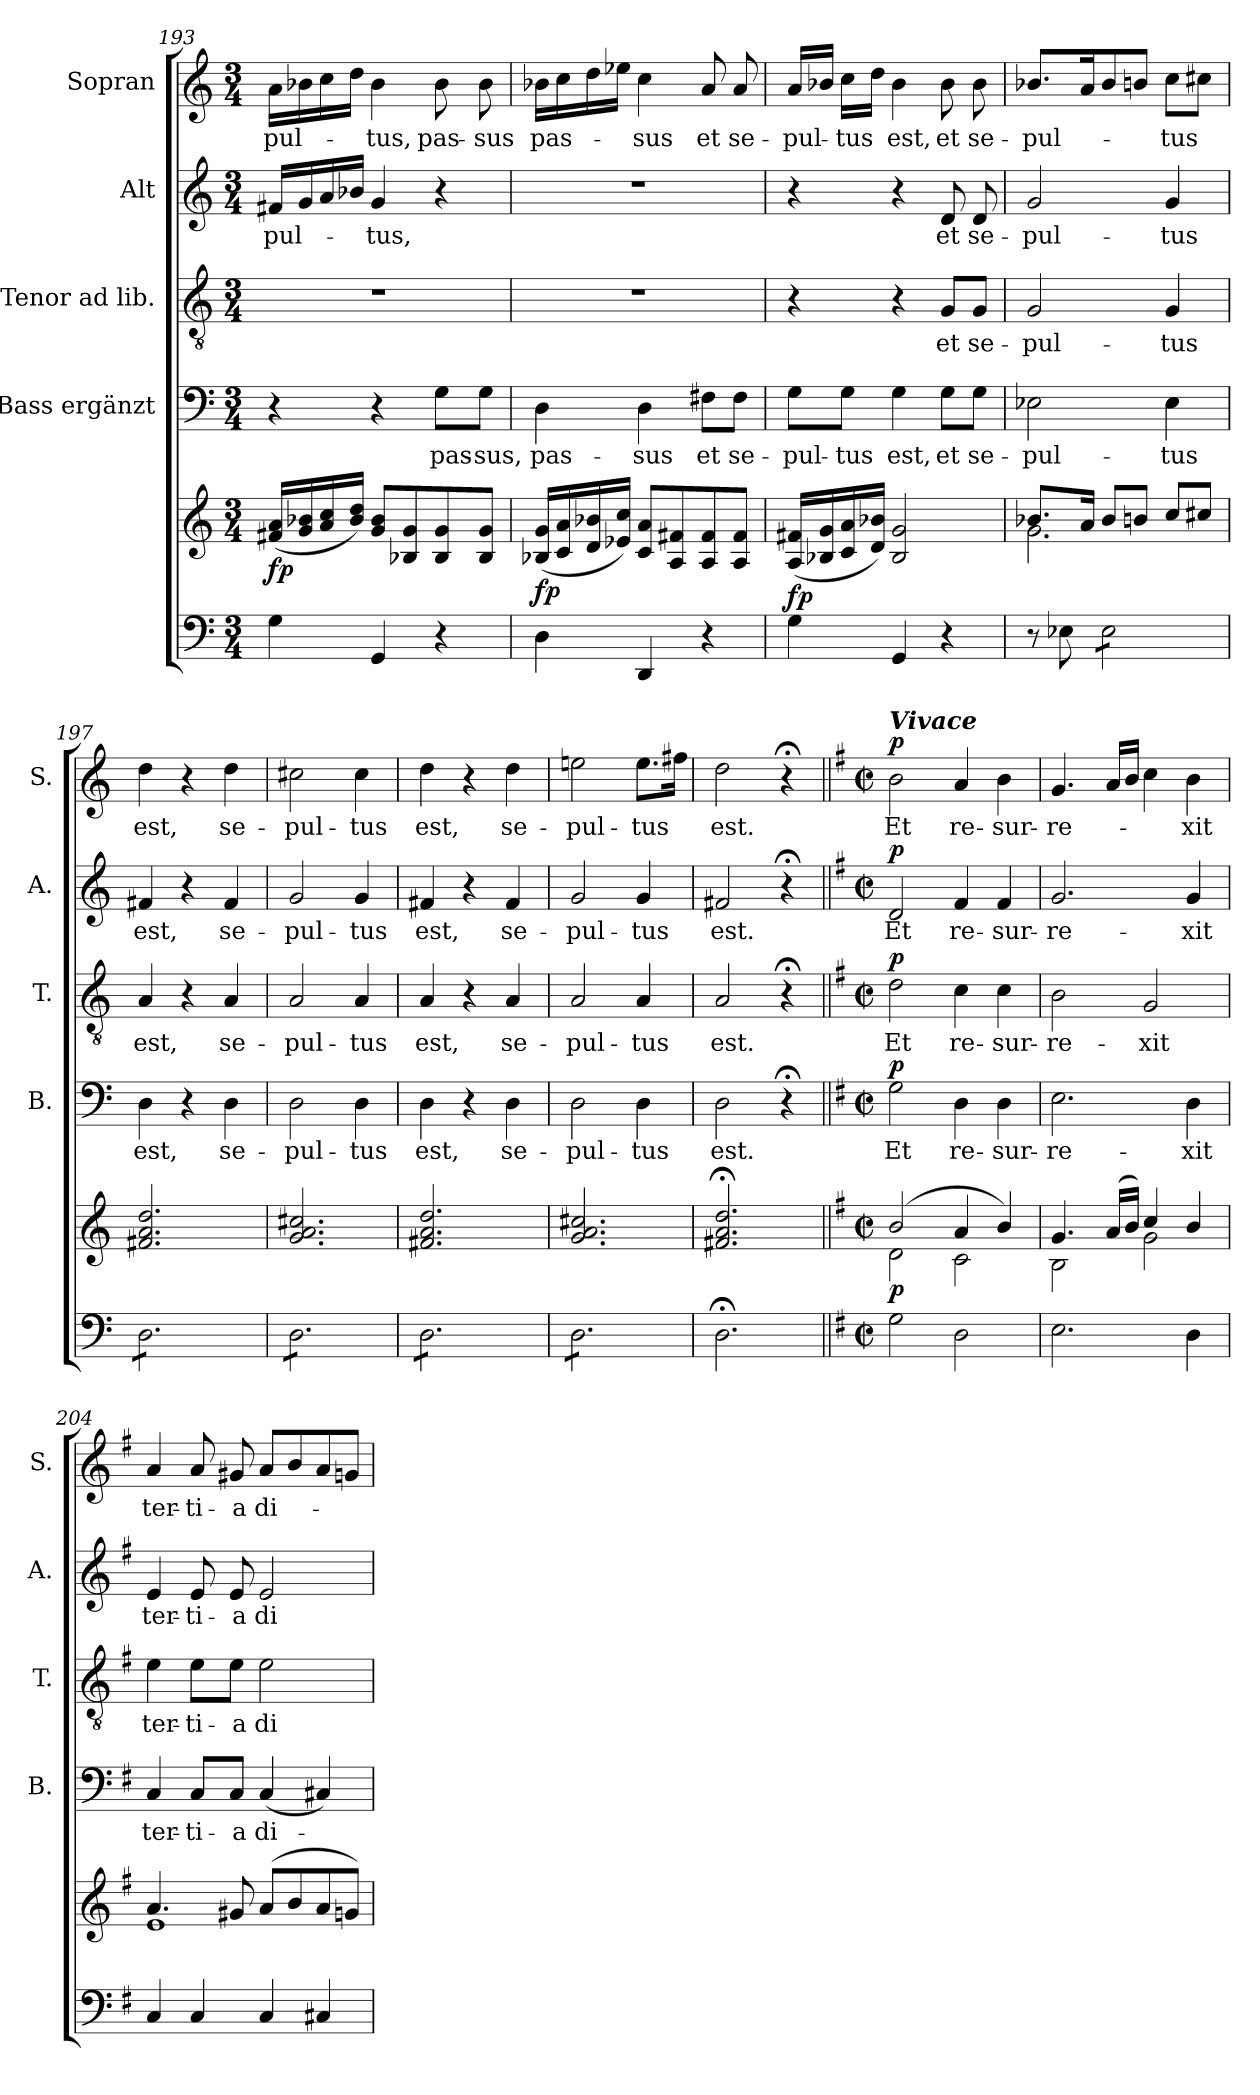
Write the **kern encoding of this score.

**kern	**kern	**dynam	**kern	**text	**dynam	**kern	**text	**dynam	**kern	**text	**dynam	**kern	**text	**dynam
*part5	*part5	*part5	*part4	*part4	*part4	*part3	*part3	*part3	*part2	*part2	*part2	*part1	*part1	*part1
*staff6	*staff5	*staff5/6	*staff4	*staff4	*staff4	*staff3	*staff3	*staff3	*staff2	*staff2	*staff2	*staff1	*staff1	*staff1
*	*	*	*I"Bass ergänzt	*	*	*I"Tenor ad lib.	*	*	*I"Alt	*	*	*I"Sopran	*	*
*	*	*	*I'B.	*	*	*I'T.	*	*	*I'A.	*	*	*I'S.	*	*
*clefF4	*clefG2	*	*clefF4	*	*	*clefGv2	*	*	*clefG2	*	*	*clefG2	*	*
*k[]	*k[]	*	*k[]	*	*	*k[]	*	*	*k[]	*	*	*k[]	*	*
*C:	*C:	*	*C:	*	*	*C:	*	*	*C:	*	*	*C:	*	*
*M3/4	*M3/4	*	*M3/4	*	*	*M3/4	*	*	*M3/4	*	*	*M3/4	*	*
=193	=193	=193	=193	=193	=193	=193	=193	=193	=193	=193	=193	=193	=193	=193
!	!	!LO:DY:b	!	!	!	!	!	!	!	!LO:LY:b	!	!	!LO:LY:b	!
4G\	(<16f#X/ 16a/LL	fp	4r	.	.	2.r	.	.	16f#X/LL	-pul-	.	16a\LL	-pul-	.
.	16g/ 16b-X/	.	.	.	.	.	.	.	16g/	.	.	16b-X\	.	.
.	16a/ 16cc/	.	.	.	.	.	.	.	16a/	.	.	16cc\	.	.
.	16b-/ 16dd/JJ)	.	.	.	.	.	.	.	16b-X/JJ	.	.	16dd\JJ	.	.
!	!	!	!	!	!	!	!	!	!	!LO:LY:b	!	!	!LO:LY:b	!
4GG/	8g/ 8b-/L	.	4r	.	.	.	.	.	4g/	-tus,	.	4b-\	-tus,	.
.	8B-X/ 8g/	.	.	.	.	.	.	.	.	.	.	.	.	.
!	!	!	!	!LO:LY:b	!	!	!	!	!	!	!	!	!LO:LY:b	!
4r	8B-/ 8g/	.	8G\L	pas-	.	.	.	.	4r	.	.	8b-\	pas-	.
!	!	!	!	!LO:LY:b	!	!	!	!	!	!	!	!	!LO:LY:b	!
.	8B-/ 8g/J	.	8G\J	-sus,	.	.	.	.	.	.	.	8b-\	-sus	.
!!LO:LB:g=z
=194	=194	=194	=194	=194	=194	=194	=194	=194	=194	=194	=194	=194	=194	=194
!	!	!LO:DY:b	!	!LO:LY:b	!	!	!	!	!	!	!	!	!LO:LY:b	!
4D\	(<16B-X/ 16g/LL	fp	4D\	pas-	.	2.r	.	.	2.r	.	.	16b-X\LL	pas-	.
.	16c/ 16a/	.	.	.	.	.	.	.	.	.	.	16cc\	.	.
.	16d/ 16b-X/	.	.	.	.	.	.	.	.	.	.	16dd\	.	.
.	16e-X/ 16cc/JJ)	.	.	.	.	.	.	.	.	.	.	16ee-X\JJ	.	.
!	!	!	!	!LO:LY:b	!	!	!	!	!	!	!	!	!LO:LY:b	!
4DD/	8c/ 8a/L	.	4D\	-sus	.	.	.	.	.	.	.	4cc\	-sus	.
.	8A/ 8f#X/	.	.	.	.	.	.	.	.	.	.	.	.	.
!	!	!	!	!LO:LY:b	!	!	!	!	!	!	!	!	!LO:LY:b	!
4r	8A/ 8f#/	.	8F#X\L	et	.	.	.	.	.	.	.	8a/	et	.
!	!	!	!	!LO:LY:b	!	!	!	!	!	!	!	!	!LO:LY:b	!
.	8A/ 8f#/J	.	8F#\J	se-	.	.	.	.	.	.	.	8a/	se-	.
=195	=195	=195	=195	=195	=195	=195	=195	=195	=195	=195	=195	=195	=195	=195
!	!	!LO:DY:b	!	!LO:LY:b	!	!	!	!	!	!	!	!	!LO:LY:b	!
4G\	(<16A/ 16f#X/LL	fp	8G\L	-pul-	.	4r	.	.	4r	.	.	16a/LL	-pul-	.
.	16B-X/ 16g/	.	.	.	.	.	.	.	.	.	.	16b-X/JJ	.	.
!	!	!	!	!LO:LY:b	!	!	!	!	!	!	!	!	!LO:LY:b	!
.	16c/ 16a/	.	8G\J	-tus	.	.	.	.	.	.	.	16cc\LL	-tus	.
.	16d/ 16b-X/JJ)	.	.	.	.	.	.	.	.	.	.	16dd\JJ	.	.
!	!	!	!	!LO:LY:b	!	!	!	!	!	!	!	!	!LO:LY:b	!
4GG/	2B-/ 2g/	.	4G\	est,	.	4r	.	.	4r	.	.	4b-\	est,	.
!	!	!	!	!LO:LY:b	!	!	!LO:LY:b	!	!	!LO:LY:b	!	!	!LO:LY:b	!
4r	.	.	8G\L	et	.	8G/L	et	.	8d/	et	.	8b-\	et	.
!	!	!	!	!LO:LY:b	!	!	!LO:LY:b	!	!	!LO:LY:b	!	!	!LO:LY:b	!
.	.	.	8G\J	se-	.	8G/J	se-	.	8d/	se-	.	8b-\	se-	.
=196	=196	=196	=196	=196	=196	=196	=196	=196	=196	=196	=196	=196	=196	=196
*	*^	*	*	*	*	*	*	*	*	*	*	*	*	*
!	!	!	!	!	!LO:LY:b	!	!	!LO:LY:b	!	!	!LO:LY:b	!	!	!LO:LY:b	!
8r	8.b-X/L	2.g\	.	2E-X\	-pul-	.	2G/	-pul-	.	2g/	-pul-	.	8.b-X/L	-pul-	.
8E-X\	.	.	.	.	.	.	.	.	.	.	.	.	.	.	.
.	16a/Jk	.	.	.	.	.	.	.	.	.	.	.	16a/k	.	.
*tremolo	*	*	*	*	*	*	*	*	*	*	*	*	*	*	*
8E-\L	8b-/L	.	.	.	.	.	.	.	.	.	.	.	8b-/	.	.
8E-\	8bn/J	.	.	.	.	.	.	.	.	.	.	.	8bn/J	.	.
!	!	!	!	!	!LO:LY:b	!	!	!LO:LY:b	!	!	!LO:LY:b	!	!	!LO:LY:b	!
8E-\	8cc/L	.	.	4E-\	-tus	.	4G/	-tus	.	4g/	-tus	.	8cc\L	-tus	.
8E-\J	8cc#X/J	.	.	.	.	.	.	.	.	.	.	.	8cc#X\J	.	.
*	*v	*v	*	*	*	*	*	*	*	*	*	*	*	*	*
!!LO:PB:g=z
=197	=197	=197	=197	=197	=197	=197	=197	=197	=197	=197	=197	=197	=197	=197
!	!	!	!	!LO:LY:b	!	!	!LO:LY:b	!	!	!LO:LY:b	!	!	!LO:LY:b	!
8D\L	2.f#X/ 2.a/ 2.dd/	.	4D\	est,	.	4A/	est,	.	4f#X/	est,	.	4dd\	est,	.
8D\	.	.	.	.	.	.	.	.	.	.	.	.	.	.
8D\	.	.	4r	.	.	4r	.	.	4r	.	.	4r	.	.
8D\	.	.	.	.	.	.	.	.	.	.	.	.	.	.
!	!	!	!	!LO:LY:b	!	!	!LO:LY:b	!	!	!LO:LY:b	!	!	!LO:LY:b	!
8D\	.	.	4D\	se-	.	4A/	se-	.	4f#/	se-	.	4dd\	se-	.
8D\J	.	.	.	.	.	.	.	.	.	.	.	.	.	.
=198	=198	=198	=198	=198	=198	=198	=198	=198	=198	=198	=198	=198	=198	=198
!	!	!	!	!LO:LY:b	!	!	!LO:LY:b	!	!	!LO:LY:b	!	!	!LO:LY:b	!
8D\L	2.g/ 2.a/ 2.cc#X/	.	2D\	-pul-	.	2A/	-pul-	.	2g/	-pul-	.	2cc#X\	-pul-	.
8D\	.	.	.	.	.	.	.	.	.	.	.	.	.	.
8D\	.	.	.	.	.	.	.	.	.	.	.	.	.	.
8D\	.	.	.	.	.	.	.	.	.	.	.	.	.	.
!	!	!	!	!LO:LY:b	!	!	!LO:LY:b	!	!	!LO:LY:b	!	!	!LO:LY:b	!
8D\	.	.	4D\	-tus	.	4A/	-tus	.	4g/	-tus	.	4cc#\	-tus	.
8D\J	.	.	.	.	.	.	.	.	.	.	.	.	.	.
=199	=199	=199	=199	=199	=199	=199	=199	=199	=199	=199	=199	=199	=199	=199
!	!	!	!	!LO:LY:b	!	!	!LO:LY:b	!	!	!LO:LY:b	!	!	!LO:LY:b	!
8D\L	2.f#X/ 2.a/ 2.dd/	.	4D\	est,	.	4A/	est,	.	4f#X/	est,	.	4dd\	est,	.
8D\	.	.	.	.	.	.	.	.	.	.	.	.	.	.
8D\	.	.	4r	.	.	4r	.	.	4r	.	.	4r	.	.
8D\	.	.	.	.	.	.	.	.	.	.	.	.	.	.
!	!	!	!	!LO:LY:b	!	!	!LO:LY:b	!	!	!LO:LY:b	!	!	!LO:LY:b	!
8D\	.	.	4D\	se-	.	4A/	se-	.	4f#/	se-	.	4dd\	se-	.
8D\J	.	.	.	.	.	.	.	.	.	.	.	.	.	.
=200	=200	=200	=200	=200	=200	=200	=200	=200	=200	=200	=200	=200	=200	=200
!	!	!	!	!LO:LY:b	!	!	!LO:LY:b	!	!	!LO:LY:b	!	!	!LO:LY:b	!
8D\L	2.g/ 2.a/ 2.cc#X/	.	2D\	-pul-	.	2A/	-pul-	.	2g/	-pul-	.	2een\	-pul-	.
8D\	.	.	.	.	.	.	.	.	.	.	.	.	.	.
8D\	.	.	.	.	.	.	.	.	.	.	.	.	.	.
8D\	.	.	.	.	.	.	.	.	.	.	.	.	.	.
!	!	!	!	!LO:LY:b	!	!	!LO:LY:b	!	!	!LO:LY:b	!	!	!LO:LY:b	!
8D\	.	.	4D\	-tus	.	4A/	-tus	.	4g/	-tus	.	8.ee\L	-tus	.
8D\J	.	.	.	.	.	.	.	.	.	.	.	.	.	.
*Xtremolo	*	*	*	*	*	*	*	*	*	*	*	*	*	*
.	.	.	.	.	.	.	.	.	.	.	.	16ff#X\Jk	.	.
=201	=201	=201	=201	=201	=201	=201	=201	=201	=201	=201	=201	=201	=201	=201
!	!	!	!	!LO:LY:b	!	!	!LO:LY:b	!	!	!LO:LY:b	!	!	!LO:LY:b	!
2.D;<\	2.f#X/;< 2.a/;< 2.dd/;<	.	2D\	est.	.	2A/	est.	.	2f#X/	est.	.	2dd\	est.	.
.	.	.	4r;<	.	.	4r;<	.	.	4r;<	.	.	4r;<	.	.
=202||	=202||	=202||	=202||	=202||	=202||	=202||	=202||	=202||	=202||	=202||	=202||	=202||	=202||	=202||
*k[f#]	*k[f#]	*	*k[f#]	*	*	*k[f#]	*	*	*k[f#]	*	*	*k[f#]	*	*
*G:	*G:	*	*G:	*	*	*G:	*	*	*G:	*	*	*G:	*	*
*M2/2	*M2/2	*	*M2/2	*	*	*M2/2	*	*	*M2/2	*	*	*M2/2	*	*
*met(c|)	*met(c|)	*	*met(c|)	*	*	*met(c|)	*	*	*met(c|)	*	*	*met(c|)	*	*
*	*^	*	*	*	*	*	*	*	*	*	*	*	*	*
!	!	!	!	!	!	!	!	!	!	!	!	!	!LO:TX:a:Bi:t=Vivace	!	!
!	!	!	!LO:DY:b	!	!LO:LY:b	!LO:DY:a	!	!LO:LY:b	!LO:DY:a	!	!LO:LY:b	!LO:DY:a	!	!LO:LY:b	!LO:DY:a
2G\	(2b/	2d\	p	2G\	Et	p	2d\	Et	p	2d/	Et	p	2b\	Et	p
!	!	!	!	!	!LO:LY:b	!	!	!LO:LY:b	!	!	!LO:LY:b	!	!	!LO:LY:b	!
2D\	4a/	2c\	.	4D\	re-	.	4c\	re-	.	4f#/	re-	.	4a/	re-	.
!	!	!	!	!	!LO:LY:b	!	!	!LO:LY:b	!	!	!LO:LY:b	!	!	!LO:LY:b	!
.	4b/)	.	.	4D\	-sur-	.	4c\	-sur-	.	4f#/	-sur-	.	4b\	-sur-	.
=203	=203	=203	=203	=203	=203	=203	=203	=203	=203	=203	=203	=203	=203	=203	=203
!	!	!	!	!	!LO:LY:b	!	!	!LO:LY:b	!	!	!LO:LY:b	!	!	!LO:LY:b	!
2.E\	4.g/	2B\	.	2.E\	-re-	.	2B\	-re-	.	2.g/	-re-	.	4.g/	-re-	.
.	(>16a/LL	.	.	.	.	.	.	.	.	.	.	.	16a/LL	.	.
.	16b/JJ)	.	.	.	.	.	.	.	.	.	.	.	16b/JJ	.	.
!	!	!	!	!	!	!	!	!LO:LY:b	!	!	!	!	!	!	!
.	4cc/	2g\	.	.	.	.	2G/	-xit	.	.	.	.	4cc\	.	.
!	!	!	!	!	!LO:LY:b	!	!	!	!	!	!LO:LY:b	!	!	!LO:LY:b	!
4D\	4b/	.	.	4D\	-xit	.	.	.	.	4g/	-xit	.	4b\	-xit	.
!!LO:LB:g=z
=204	=204	=204	=204	=204	=204	=204	=204	=204	=204	=204	=204	=204	=204	=204	=204
!	!	!	!	!	!LO:LY:b	!	!	!LO:LY:b	!	!	!LO:LY:b	!	!	!LO:LY:b	!
4C/	4.a/	1e	.	4C/	ter-	.	4e\	ter-	.	4e/	ter-	.	4a/	ter-	.
!	!	!	!	!	!LO:LY:b	!	!	!LO:LY:b	!	!	!LO:LY:b	!	!	!LO:LY:b	!
4C/	.	.	.	8C/L	-ti-	.	8e\L	-ti-	.	8e/	-ti-	.	8a/	-ti-	.
!	!	!	!	!	!LO:LY:b	!	!	!LO:LY:b	!	!	!LO:LY:b	!	!	!LO:LY:b	!
.	8g#X/	.	.	8C/J	-a	.	8e\J	-a	.	8e/	-a	.	8g#X/	-a	.
!	!	!	!	!	!LO:LY:b	!	!	!LO:LY:b	!	!	!LO:LY:b	!	!	!LO:LY:b	!
4C/	(<8a/L	.	.	(<4C/	di-	.	2e\	di-	.	2e/	di-	.	8a/L	di-	.
.	8b/	.	.	.	.	.	.	.	.	.	.	.	8b/	.	.
4C#X/	8a/	.	.	4C#X/)	.	.	.	.	.	.	.	.	8a/	.	.
.	8gn/J)	.	.	.	.	.	.	.	.	.	.	.	8gn/J	.	.
*	*v	*v	*	*	*	*	*	*	*	*	*	*	*	*	*
=	=	=	=	=	=	=	=	=	=	=	=	=	=	=
*-	*-	*-	*-	*-	*-	*-	*-	*-	*-	*-	*-	*-	*-	*-
